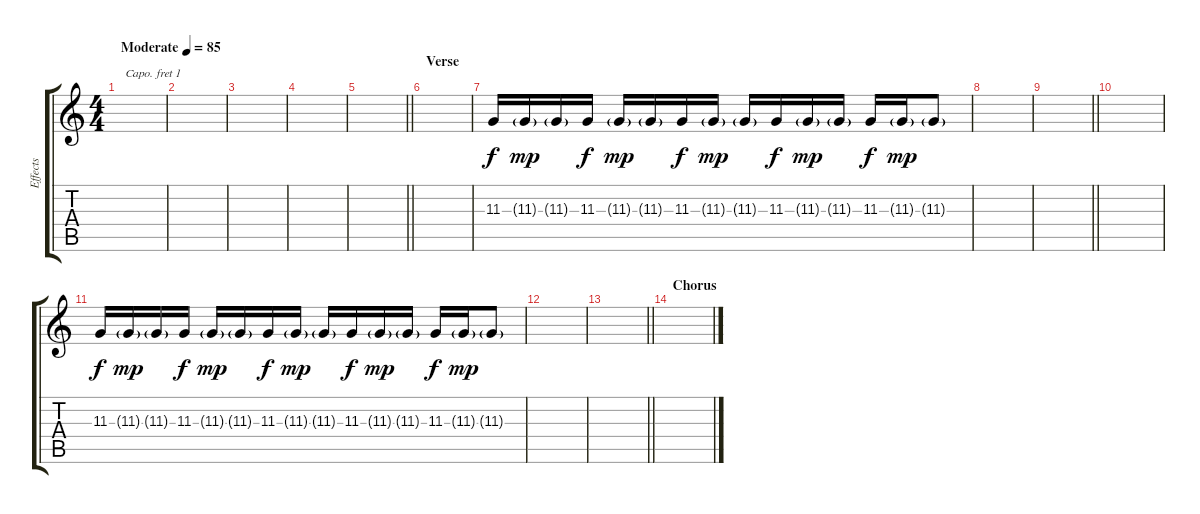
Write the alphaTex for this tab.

\track ("Effects" "Effects") {instrument electricpiano1}
\staff {score tabs}
\capo 1
\tuning (E4 B3 G3 D3 A2 E2) {hide}
\ts (4 4)
\tempo (85 "Moderate")
\clef g2
\ks c
|
|
|
|
\barLineRight lightlight
|
\section ("" "Verse")
|
11.3.16{volume 8 instrument electricpiano1} 11.3{g}.16{dy mp} 11.3{g}.16 11.3.16{dy f} 11.3{g}.16{dy mp} 11.3{g}.16 11.3.16{dy f} 11.3{g}.16{dy mp} 11.3{g}.16 11.3.16{dy f} 11.3{g}.16{dy mp} 11.3{g}.16 11.3.16{dy f} 11.3{g}.16{dy mp} 11.3{g}.8 |
|
\barLineRight lightlight
|
|
11.3.16{dy f} 11.3{g}.16{dy mp} 11.3{g}.16 11.3.16{dy f} 11.3{g}.16{dy mp} 11.3{g}.16 11.3.16{dy f} 11.3{g}.16{dy mp} 11.3{g}.16 11.3.16{dy f} 11.3{g}.16{dy mp} 11.3{g}.16 11.3.16{dy f} 11.3{g}.16{dy mp} 11.3{g}.8 |
|
\barLineRight lightlight
|
\section ("" "Chorus")
